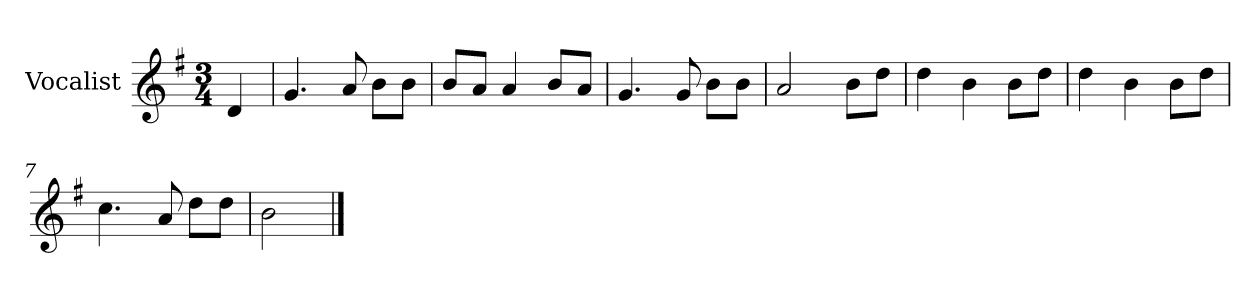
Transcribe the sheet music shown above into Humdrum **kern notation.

**kern
*part1
*staff1
*I"Vocalist
*k[f#]
*G:
*M3/4
=
4d
=1
4.g
8a
8bL
8bJ
=2
8bL
8aJ
4a
8bL
8aJ
=3
4.g
8g
8bL
8bJ
=4
2a
8bL
8ddJ
=5
4dd
4b
8bL
8ddJ
=6
4dd
4b
8bL
8ddJ
=7
4.cc
8a
8ddL
8ddJ
=8
2b
==
*-
